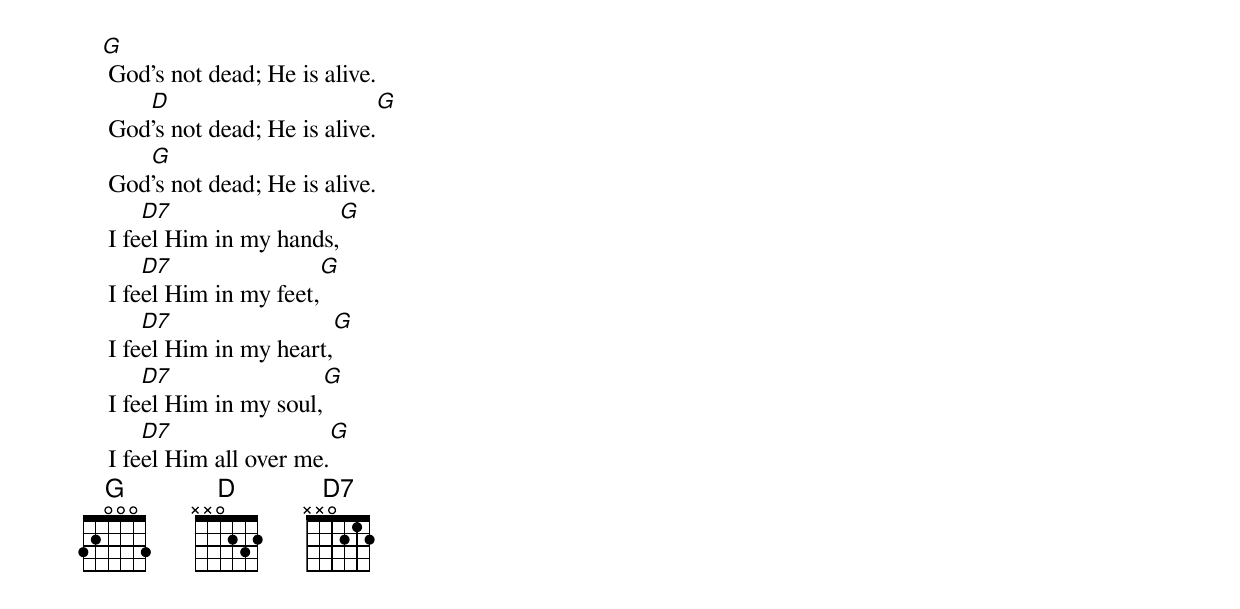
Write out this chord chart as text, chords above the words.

   G
    God’s not dead; He is alive.
       D                              G
    God’s not dead; He is alive.
       G
    God’s not dead; He is alive.
        D7                           G
    I feel Him in my hands,
        D7                          G
    I feel Him in my feet,
        D7                           G
    I feel Him in my heart,
        D7                           G
    I feel Him in my soul,
        D7                                G
    I feel Him all over me.
